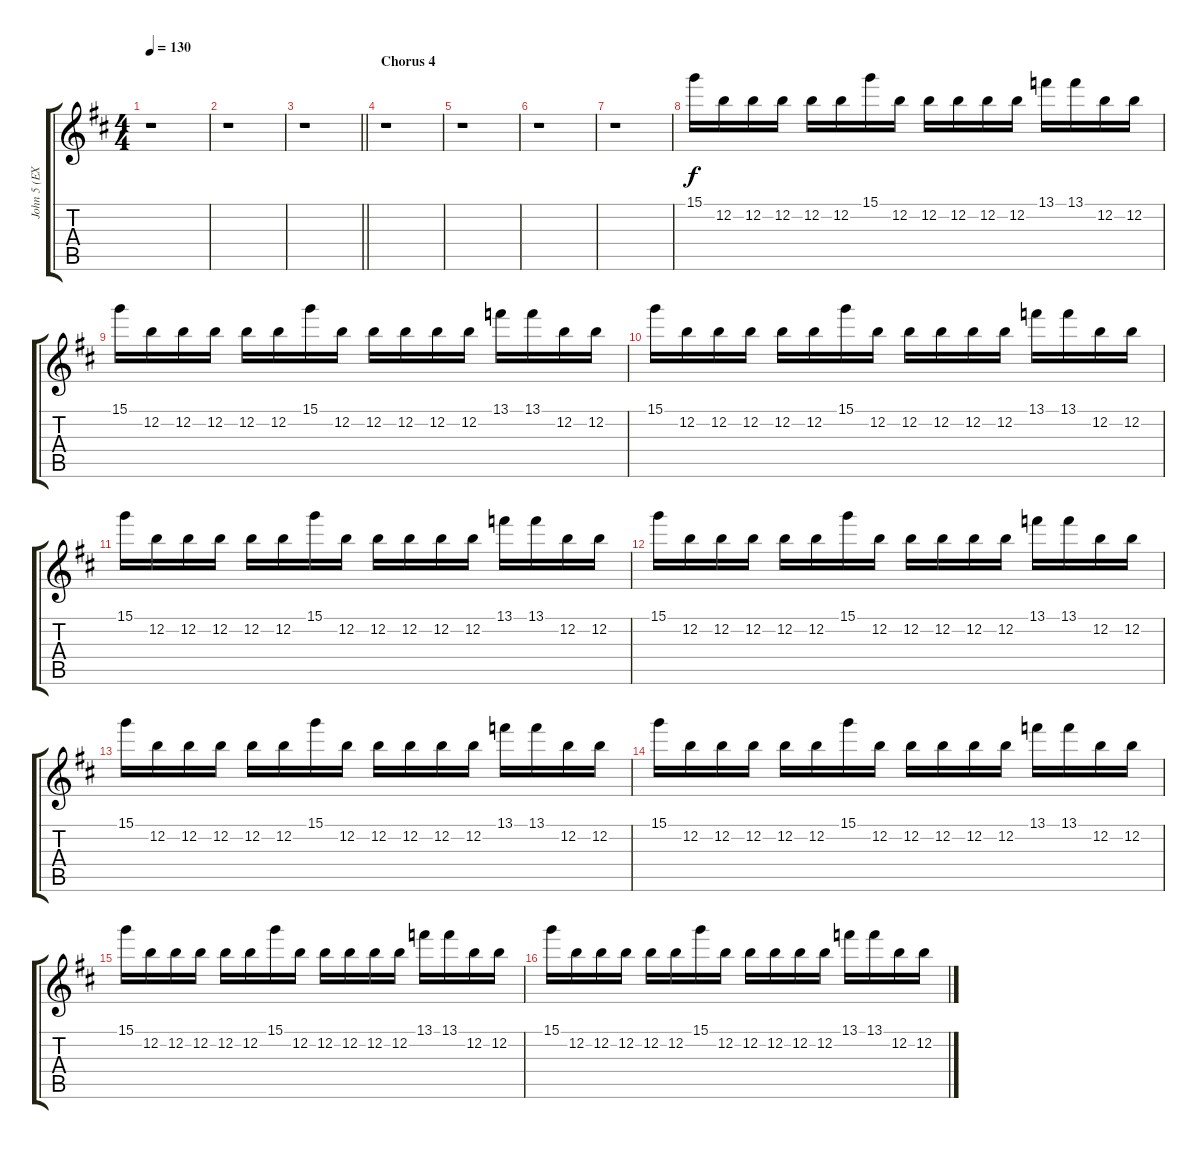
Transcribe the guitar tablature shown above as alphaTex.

\track ("John 5 (EXTRA3)" "John 5 (EX") {instrument overdrivenguitar}
\staff {score tabs}
\tuning (E4 B3 G3 D3 A2 B1) {hide}
\ts (4 4)
\tempo 130
\clef g2
\ks d
r.1{dy f} |
r.1 |
\barLineRight lightlight
r.1 |
\section ("" "Chorus 4")
r.1 |
r.1 |
r.1 |
r.1 |
15.1.16 12.2.16 12.2.16 12.2.16 12.2.16 12.2.16 15.1.16 12.2.16 12.2.16 12.2.16 12.2.16 12.2.16 13.1.16 13.1.16 12.2.16 12.2.16 |
15.1.16 12.2.16 12.2.16 12.2.16 12.2.16 12.2.16 15.1.16 12.2.16 12.2.16 12.2.16 12.2.16 12.2.16 13.1.16 13.1.16 12.2.16 12.2.16 |
15.1.16 12.2.16 12.2.16 12.2.16 12.2.16 12.2.16 15.1.16 12.2.16 12.2.16 12.2.16 12.2.16 12.2.16 13.1.16 13.1.16 12.2.16 12.2.16 |
15.1.16 12.2.16 12.2.16 12.2.16 12.2.16 12.2.16 15.1.16 12.2.16 12.2.16 12.2.16 12.2.16 12.2.16 13.1.16 13.1.16 12.2.16 12.2.16 |
15.1.16 12.2.16 12.2.16 12.2.16 12.2.16 12.2.16 15.1.16 12.2.16 12.2.16 12.2.16 12.2.16 12.2.16 13.1.16 13.1.16 12.2.16 12.2.16 |
15.1.16 12.2.16 12.2.16 12.2.16 12.2.16 12.2.16 15.1.16 12.2.16 12.2.16 12.2.16 12.2.16 12.2.16 13.1.16 13.1.16 12.2.16 12.2.16 |
15.1.16 12.2.16 12.2.16 12.2.16 12.2.16 12.2.16 15.1.16 12.2.16 12.2.16 12.2.16 12.2.16 12.2.16 13.1.16 13.1.16 12.2.16 12.2.16 |
15.1.16 12.2.16 12.2.16 12.2.16 12.2.16 12.2.16 15.1.16 12.2.16 12.2.16 12.2.16 12.2.16 12.2.16 13.1.16 13.1.16 12.2.16 12.2.16 |
15.1.16 12.2.16 12.2.16 12.2.16 12.2.16 12.2.16 15.1.16 12.2.16 12.2.16 12.2.16 12.2.16 12.2.16 13.1.16 13.1.16 12.2.16 12.2.16
